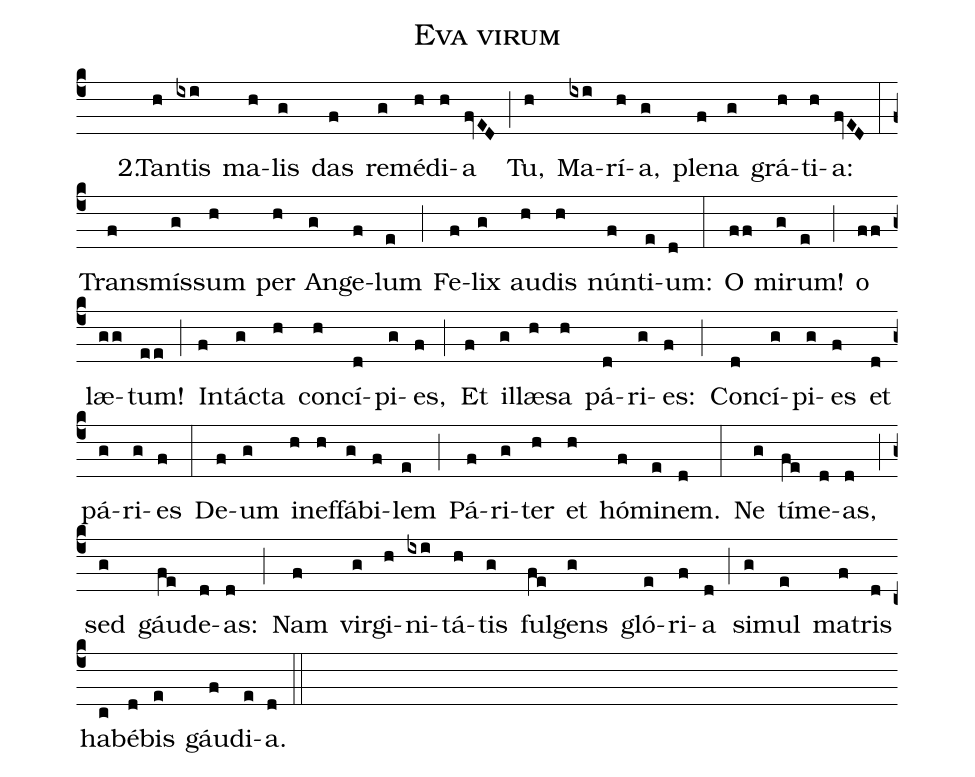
name:Eva virum;
mode:1.;
%%
(c4) () 2.() Tan(h)tis(ixi) ma(h)lis(g) das(f) re(g)mé(h)di(h)a(fvED) (;) Tu,(h) Ma(ixi)rí(h)a,(g) ple(f)na(g) grá(h)ti(h)a:(fvED) (:) Trans(f)mís(g)sum(h) per(h) An(g)ge(f)lum(e) (;) Fe(f)lix(g) au(h)dis(h) nún(f)ti(e)um:(d) (:) O(ff) mi(g)rum!(e) (;) o(ff) læ(gg)tum!(ee) (;) In(f)tá(g)cta(h) con(h)cí(d)pi(g)es,(f) (;) Et(f) il(g)læ(h)sa(h) pá(d)ri(g)es:(f) (;) Con(d)cí(g)pi(g)es(f) et(d) pá(g)ri(g)es(f) (:) De(f)um(g) in(h)ef(h)fá(g)bi(f)lem(e) (;) Pá(f)ri(g)ter(h) et(h) hó(f)mi(e)nem.(d) (:) Ne(g) tí(fe)me(d)as,(d) (;) sed(g) gáu(fe)de(d)as:(d) (;) Nam(f) vir(g)gi(h)ni(ixi)tá(h)tis(g) ful(fe)gens(g) gló(e)ri(f)a(d) (;) si(g)mul(e) ma(f)tris(d) ha(c)bé(d)bis(e) gáu(f)di(e)a.(d) (::)
